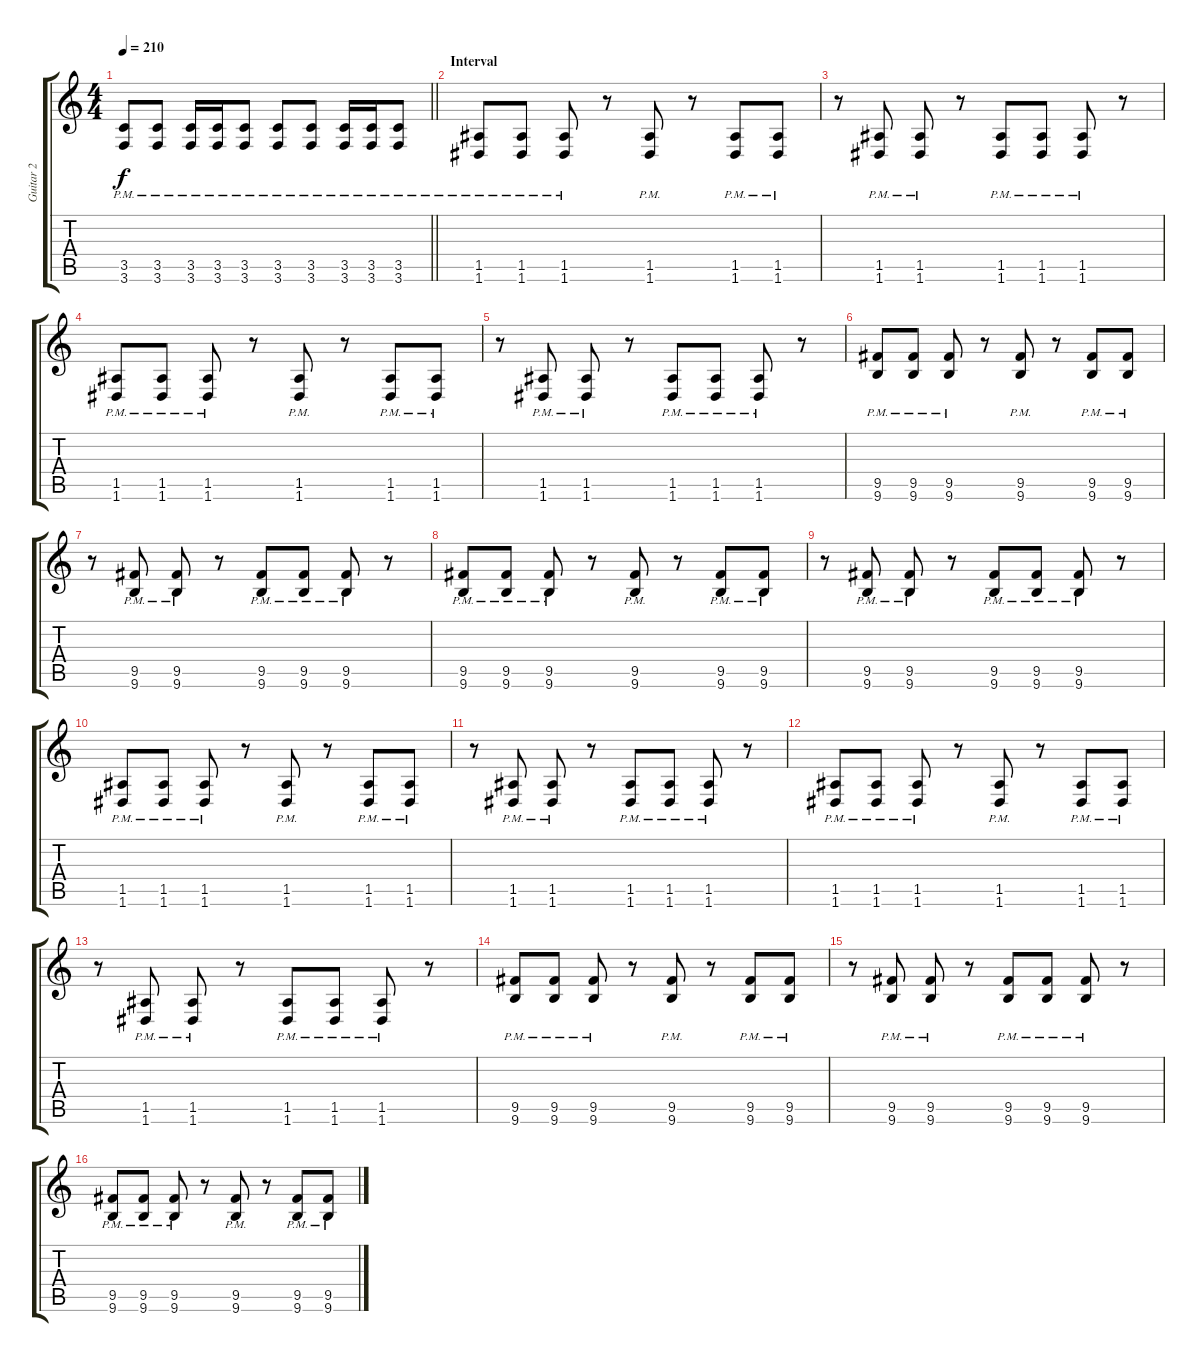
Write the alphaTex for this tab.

\track ("Guitar 2" "Guitar 2") {instrument distortionguitar}
\staff {score tabs}
\tuning (E4 B3 G3 D3 A2 D2) {hide}
\ts (4 4)
\tempo 210
\clef g2
\barLineRight lightlight
\ks c
(3.5{pm} 3.6{pm}).8{dy f} (3.5{pm} 3.6{pm}).8 (3.5{pm} 3.6{pm}).16 (3.5{pm} 3.6{pm}).16 (3.5{pm} 3.6{pm}).8 (3.5{pm} 3.6{pm}).8 (3.5{pm} 3.6{pm}).8 (3.5{pm} 3.6{pm}).16 (3.5{pm} 3.6{pm}).16 (3.5{pm} 3.6{pm}).8 |
\section ("" "Interval")
(1.5{pm} 1.6{pm}).8 (1.5{pm} 1.6{pm}).8 (1.5{pm} 1.6{pm}).8 r.8 (1.5{pm} 1.6{pm}).8 r.8 (1.5{pm} 1.6{pm}).8 (1.5{pm} 1.6{pm}).8 |
r.8 (1.5{pm} 1.6{pm}).8 (1.5{pm} 1.6{pm}).8 r.8 (1.5{pm} 1.6{pm}).8 (1.5{pm} 1.6{pm}).8 (1.5{pm} 1.6{pm}).8 r.8 |
(1.5{pm} 1.6{pm}).8 (1.5{pm} 1.6{pm}).8 (1.5{pm} 1.6{pm}).8 r.8 (1.5{pm} 1.6{pm}).8 r.8 (1.5{pm} 1.6{pm}).8 (1.5{pm} 1.6{pm}).8 |
r.8 (1.5{pm} 1.6{pm}).8 (1.5{pm} 1.6{pm}).8 r.8 (1.5{pm} 1.6{pm}).8 (1.5{pm} 1.6{pm}).8 (1.5{pm} 1.6{pm}).8 r.8 |
(9.5{pm} 9.6{pm}).8 (9.5{pm} 9.6{pm}).8 (9.5{pm} 9.6{pm}).8 r.8 (9.5{pm} 9.6{pm}).8 r.8 (9.5{pm} 9.6{pm}).8 (9.5{pm} 9.6{pm}).8 |
r.8 (9.5{pm} 9.6{pm}).8 (9.5{pm} 9.6{pm}).8 r.8 (9.5{pm} 9.6{pm}).8 (9.5{pm} 9.6{pm}).8 (9.5{pm} 9.6{pm}).8 r.8 |
(9.5{pm} 9.6{pm}).8 (9.5{pm} 9.6{pm}).8 (9.5{pm} 9.6{pm}).8 r.8 (9.5{pm} 9.6{pm}).8 r.8 (9.5{pm} 9.6{pm}).8 (9.5{pm} 9.6{pm}).8 |
r.8 (9.5{pm} 9.6{pm}).8 (9.5{pm} 9.6{pm}).8 r.8 (9.5{pm} 9.6{pm}).8 (9.5{pm} 9.6{pm}).8 (9.5{pm} 9.6{pm}).8 r.8 |
(1.5{pm} 1.6{pm}).8 (1.5{pm} 1.6{pm}).8 (1.5{pm} 1.6{pm}).8 r.8 (1.5{pm} 1.6{pm}).8 r.8 (1.5{pm} 1.6{pm}).8 (1.5{pm} 1.6{pm}).8 |
r.8 (1.5{pm} 1.6{pm}).8 (1.5{pm} 1.6{pm}).8 r.8 (1.5{pm} 1.6{pm}).8 (1.5{pm} 1.6{pm}).8 (1.5{pm} 1.6{pm}).8 r.8 |
(1.5{pm} 1.6{pm}).8 (1.5{pm} 1.6{pm}).8 (1.5{pm} 1.6{pm}).8 r.8 (1.5{pm} 1.6{pm}).8 r.8 (1.5{pm} 1.6{pm}).8 (1.5{pm} 1.6{pm}).8 |
r.8 (1.5{pm} 1.6{pm}).8 (1.5{pm} 1.6{pm}).8 r.8 (1.5{pm} 1.6{pm}).8 (1.5{pm} 1.6{pm}).8 (1.5{pm} 1.6{pm}).8 r.8 |
(9.5{pm} 9.6{pm}).8 (9.5{pm} 9.6{pm}).8 (9.5{pm} 9.6{pm}).8 r.8 (9.5{pm} 9.6{pm}).8 r.8 (9.5{pm} 9.6{pm}).8 (9.5{pm} 9.6{pm}).8 |
r.8 (9.5{pm} 9.6{pm}).8 (9.5{pm} 9.6{pm}).8 r.8 (9.5{pm} 9.6{pm}).8 (9.5{pm} 9.6{pm}).8 (9.5{pm} 9.6{pm}).8 r.8 |
(9.5{pm} 9.6{pm}).8 (9.5{pm} 9.6{pm}).8 (9.5{pm} 9.6{pm}).8 r.8 (9.5{pm} 9.6{pm}).8 r.8 (9.5{pm} 9.6{pm}).8 (9.5{pm} 9.6{pm}).8
